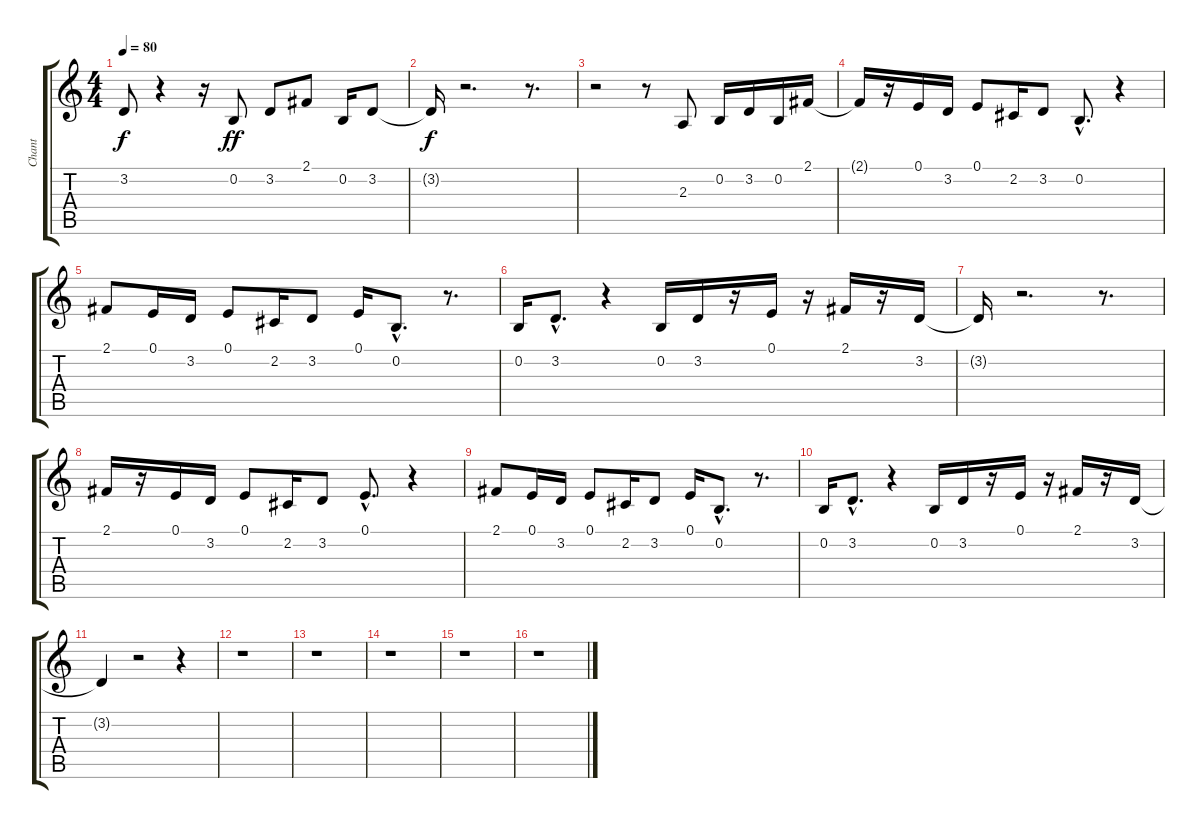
\track ("Chant" "Chant") {instrument voiceoohs}
\staff {score tabs}
\tuning (E4 B3 G3 D3 A2 E2) {hide}
\ts (4 4)
\tempo 80
\clef g2
\ks c
3.2{t}.8{dy f} r.4 r.16 0.2.8{dy ff} 3.2.8 2.1.8 0.2.16 3.2.8 |
3.2{t}.16{dy f} r.2{d} r.8{d} |
r.2 r.8 2.3.8 0.2.16 3.2.16 0.2.16 2.1.16 |
2.1{t}.16 r.16 0.1.16 3.2.16 0.1.8 2.2.16 3.2.8 0.2{hac}.8{d} r.4 |
2.1.8 0.1.16 3.2.16 0.1.8 2.2.16 3.2.8 0.1.16 0.2{hac}.8{d} r.8{d} |
0.2.16 3.2{hac}.8{d} r.4 0.2.16 3.2.16 r.16 0.1.16 r.16 2.1.16 r.16 3.2.16 |
3.2{t}.16 r.2{d} r.8{d} |
2.1.16 r.16 0.1.16 3.2.16 0.1.8 2.2.16 3.2.8 0.1{hac}.8{d} r.4 |
2.1.8 0.1.16 3.2.16 0.1.8 2.2.16 3.2.8 0.1.16 0.2{hac}.8{d} r.8{d} |
0.2.16 3.2{hac}.8{d} r.4 0.2.16 3.2.16 r.16 0.1.16 r.16 2.1.16 r.16 3.2.16 |
3.2{t}.4 r.2 r.4 |
r.1 |
r.1 |
r.1 |
r.1 |
r.1
